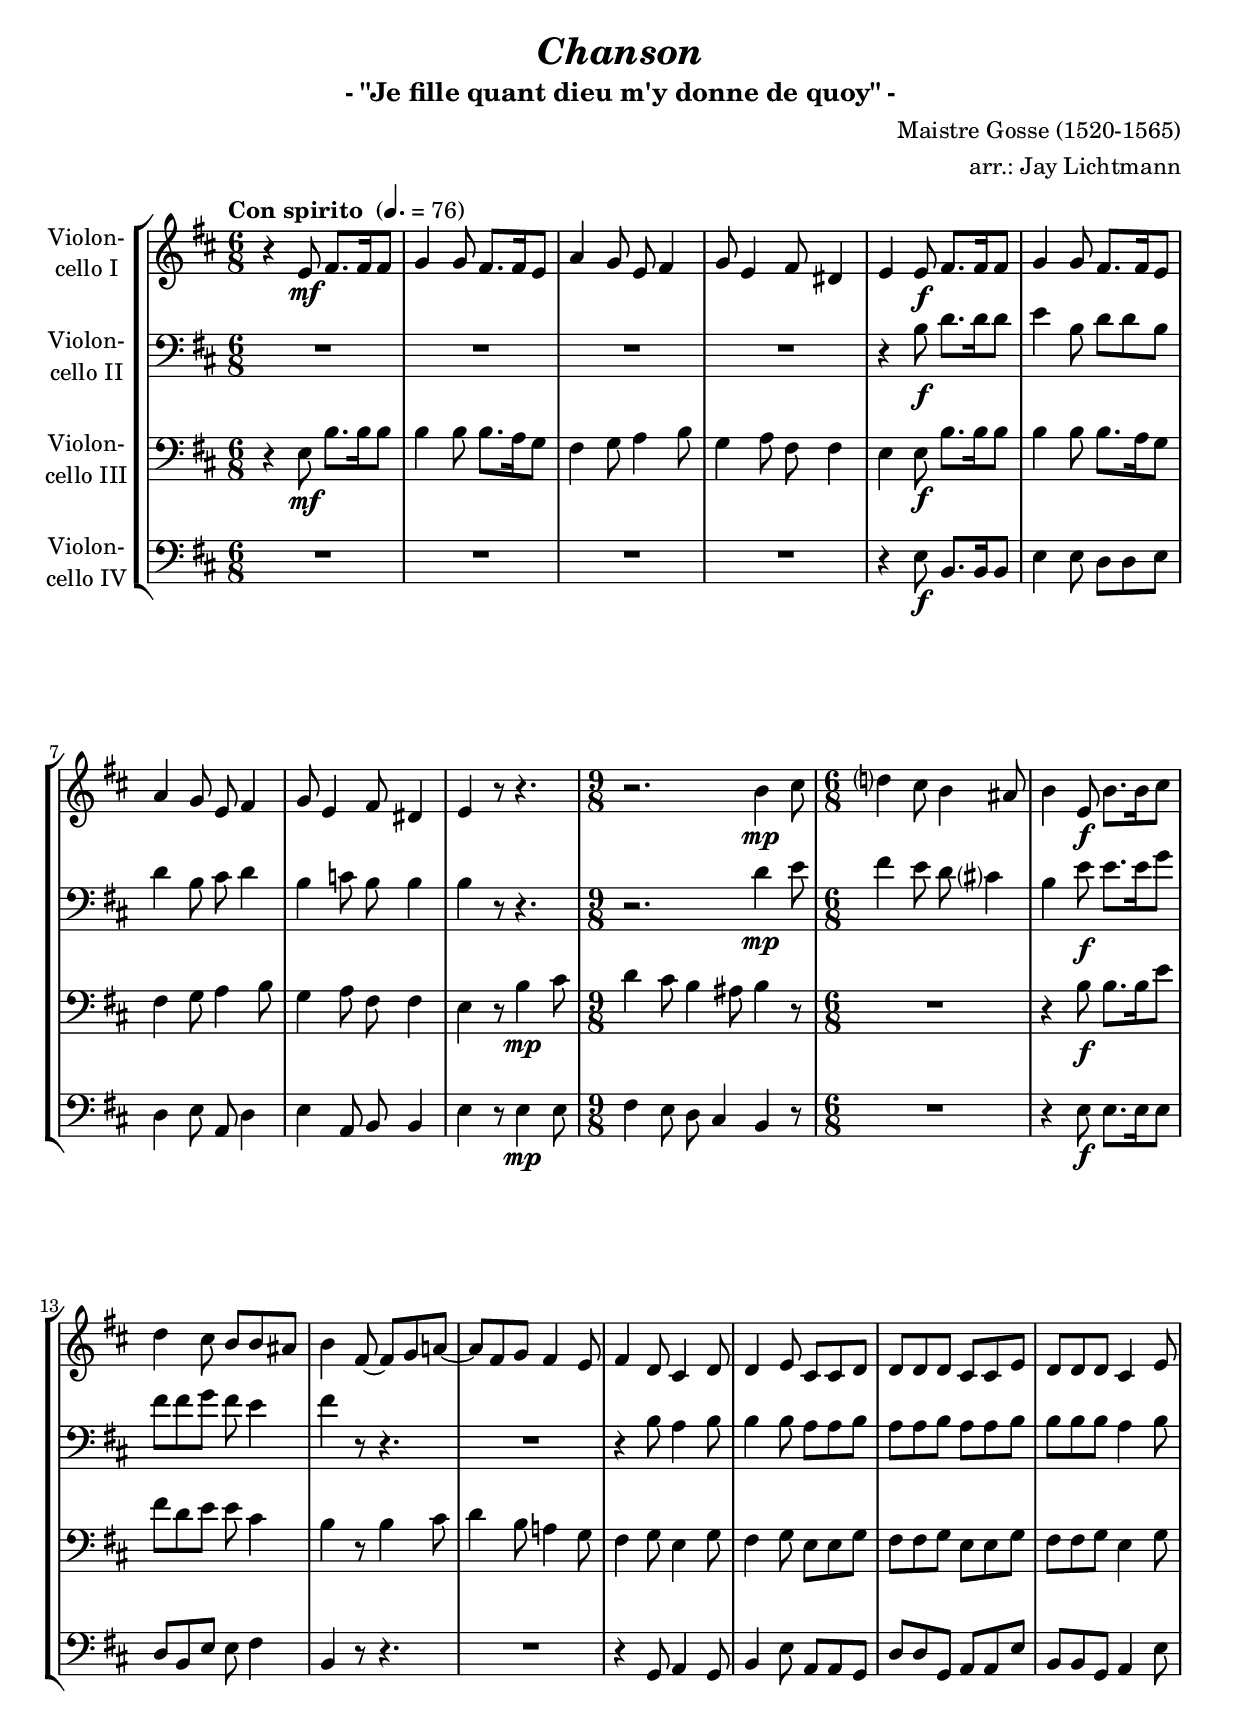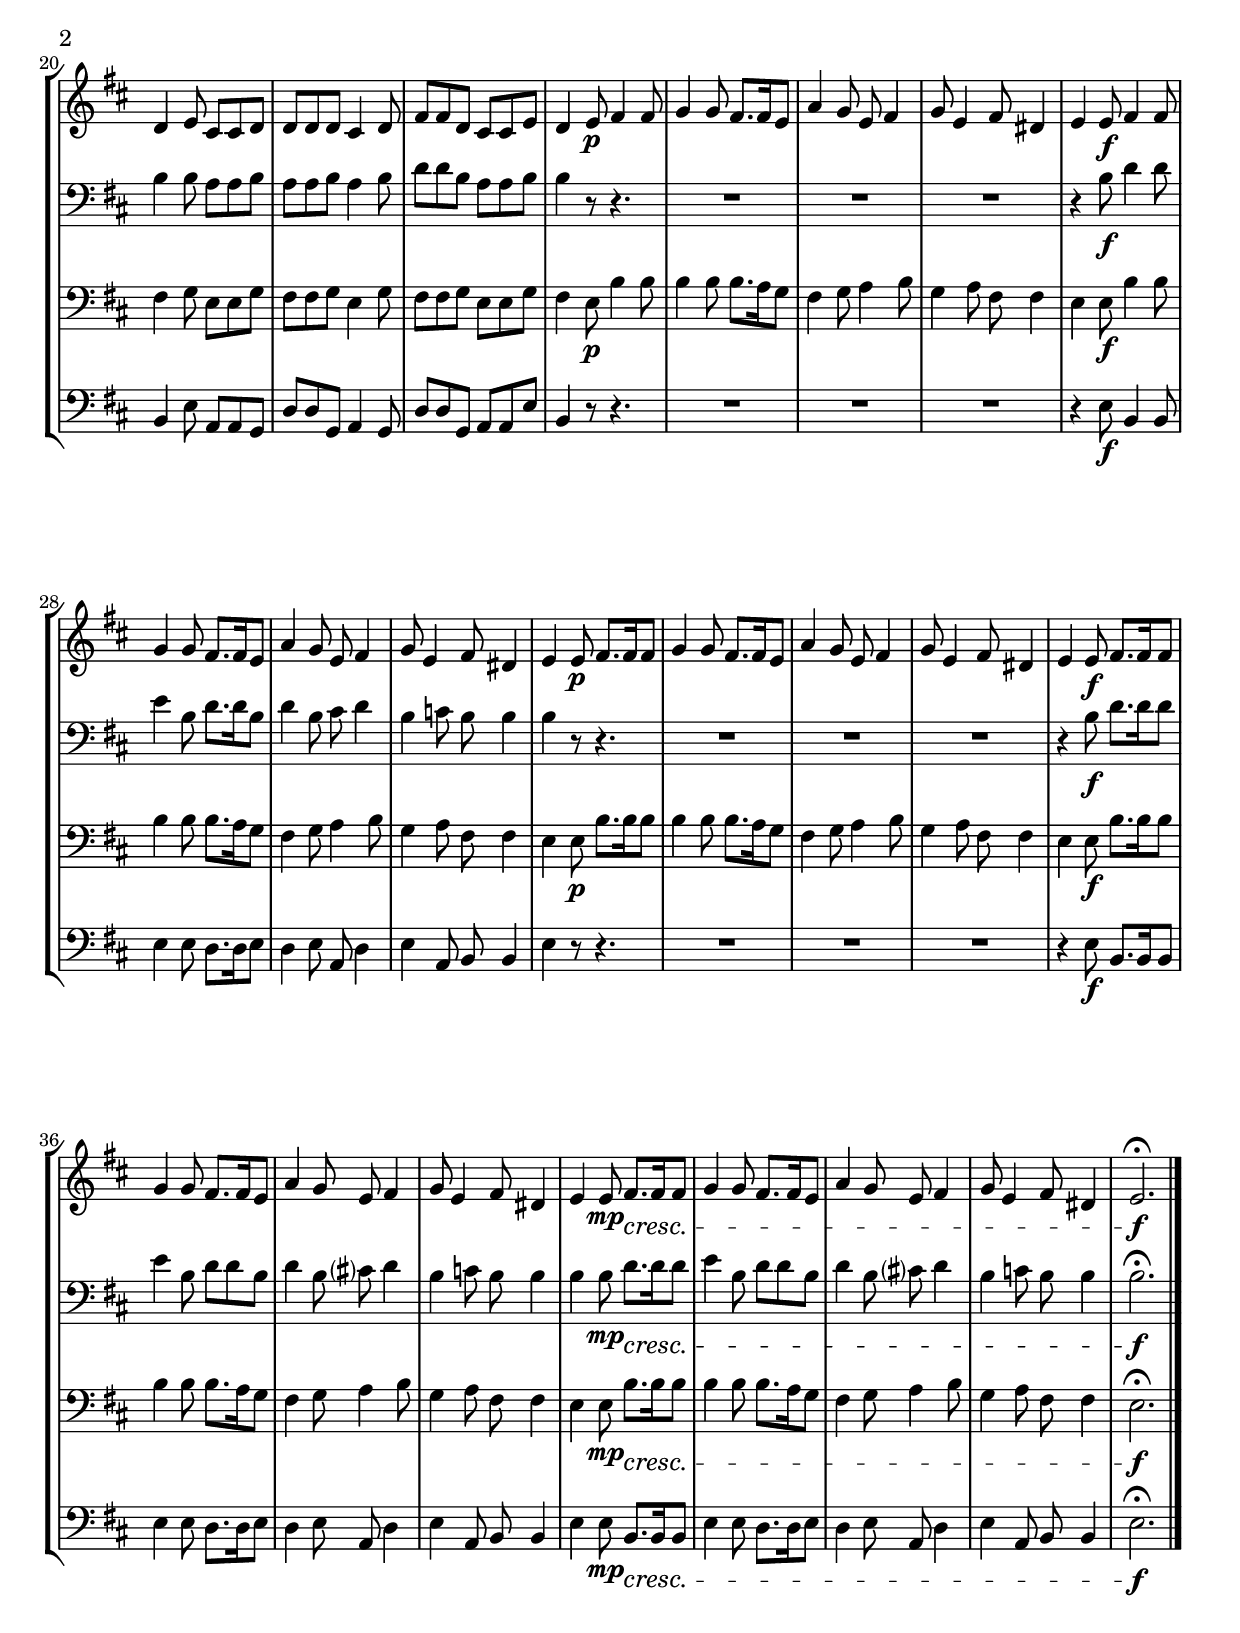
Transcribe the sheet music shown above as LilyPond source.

\version "2.18.2"
\include "deutsch.ly"
  
#(set-global-staff-size 20.25)

\header {
  title     = \markup \bold \italic "Chanson"
  subtitle  = "- \"Je fille quant dieu m'y donne de quoy\" -"
  composer  = "Maistre Gosse (1520-1565)"
  arranger  = "arr.: Jay Lichtmann"
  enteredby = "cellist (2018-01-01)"
%  piece     = ""
}

voiceconsts = {
  \key es \major
  \time 6/8
  \clef "bass"
%  \numericTimeSignature
  \compressFullBarRests
  % Set default beaming for all staves
% \set Timing.beamExceptions = #'()
% \set Timing.baseMoment     = #(ly:make-moment 1 4)
% \set Timing.beatStructure  = #'(1 1 1)
  \tempo "Con spirito " 4.=76
}

micl = "clarinet"
mifl = "flute"
miob = "oboe"
mifh = "french horn"
misx = "tenor sax"
mist = "string ensemble 1"
miba = "cello"

va = \relative c'' {
  \voiceconsts
  \clef "treble"
  
  r4 f8\mf g8. g16 g8
  as4 as8 g8. g16 f8
  b4 as8 f g4
  as8 f4 g8 e4
  f f8\f g8. g16 g8
  as4 as8 g8. g16 f8
  b4 as8 f g4

  as8 f4 g8 e4
  f r8 r4. \time 9/8
  r2. c'4\mp d8 \time 6/8
  es?4 d8 c4 h8
  c4 f,8\f c'8. c16 d8
  es4 d8 c c h
  c4 g8~ g as8 b!~
  b g as g4 f8

  g4 es8 d4 es8
  es4 f8 d d es
  es es es d d f
  es es es d4 f8
  es4 f8 d d es
  es es es d4 es8
  g g es d d f

  es4 f8\p g4 g8
  as4 as8 g8. g16 f8
  b4 as8 f g4
  as8 f4 g8 e4
  f f8\f g4 g8
  as4 as8 g8. g16 f8
  b4 as8 f g4

  as8 f4 g8 e4
  f f8\p g8. g16 g8
  as4 as8 g8. g16 f8
  b4 as8 f g4
  as8 f4 g8 e4
  f f8\f g8. g16 g8
  as4 as8 g8. g16 f8

  b4 as8 f g4
  as8 f4 g8 e4
  f4 f8\mp g8.\cresc g16 g8
  as4 as8 g8. g16 f8
  b4 as8 f g4
  as8 f4 g8 e4
  f2.\fermata\f \bar "|."
}

vb = \relative c'' {
  \voiceconsts

  R2.*4
  r4 c8\f es8. es16 es8
  f4 c8 es es c
  es4 c8 d es4
  c des8 c c4
  c r8 r4. \time 9/8

  r2. es4\mp f8 \time 6/8
  g4 f8 es d?4
  c f8\f f8. f16 as8
  g g as g f4
  g r8 r4.
  R2.

  r4 c,8 b4 c8
  c4 c8 b b c
  b b c b b c
  c c c b4 c8
  c4 c8 b b c
  b b c b4 c8

  es es c b b c
  c4 r8 r4.
  R2.*3
  r4 c8\f es4 es8
  f4 c8 es8. es16 c8
  es4 c8 d es4

  c des8 c c4
  c r8 r4.
  R2.*3
  r4 c8\f es8. es16 es8
  f4 c8 es es c
  es4 c8 d? es4

  c des8 c c4
  c c8\mp es8.\cresc es16 es8
  f4 c8 es es c
  es4 c8 d? es4
  c des8 c c4
  c2.\fermata\f \bar "|."
}

vc = \relative c' {
  \voiceconsts

  r4 f8\mf c'8. c16 c8
  c4 c8 c8. b16 as8
  g4 as8 b4 c8
  as4 b8 g g4
  f f8\f c'8. c16 c8
  c4 c8 c8. b16 as8
  g4 as8 b4 c8

  as4 b8 g g4
  f r8 c'4\mp d8 \time 9/8
  es4 d8 c4 h8 c4 r8 \time 6/8
  R2.
  r4 c8\f c8. c16 f8
  g es f f d4
  c r8 c4 d8

  es4 c8 b!4 as8
  g4 as8 f4 as8
  g4 as8 f f as
  g g as f f as
  g g as f4 as8
  g4 as8 f f as
  g g as f4 as8

  g g as f f as
  g4 f8\p c'4 c8
  c4 c8 c8. b16 as8
  g4 as8 b4 c8
  as4 b8 g g4
  f f8\f c'4 c8
  c4 c8 c8. b16 as8
  g4 as8 b4 c8

  as4 b8 g g4
  f f8\p c'8. c16 c8
  c4 c8 c8. b16 as8
  g4 as8 b4 c8
  as4 b8 g g4
  f f8\f c'8. c16 c8
  c4 c8 c8. b16 as8

  g4 as8 b4 c8
  as4 b8 g g4
  f4 f8\mp c'8.\cresc c16 c8
  c4 c8 c8. b16 as8
  g4 as8 b4 c8
  as4 b8 g g4
  f2.\fermata\f \bar "|."
}

vd = \relative c' {
  \voiceconsts

  R2.*4
  r4 f8\f c8. c16 c8
  f4 f8 es es f
  es4 f8 b, es4
  f b,8 c c4
  f r8 f4\mp f8 \time 9/8

  g4 f8 es d4 c r8 \time 6/8
  R2.
  r4 f8\f f8. f16 f8
  es c f f g4
  c, r8 r4.
  R2.

  r4 as8 b4 as8
  c4 f8 b, b as
  es' es as, b b f'
  c c as b4 f'8
  c4 f8 b, b as
  es' es as, b4 as8

  es' es as, b b f'
  c4 r8 r4.
  R2.*3
  r4 f8\f c4 c8
  f4 f8 es8. es16 f8
  es4 f8 b, es4

  f b,8 c c4
  f r8 r4.
  R2.*3
  r4 f8\f c8. c16 c8
  f4 f8 es8. es16 f8
  es4 f8 b, es4

  f b,8 c c4
  f f8\mp c8.\cresc c16 c8
  f4 f8 es8. es16 f8
  es4 f8 b, es4
  f b,8 c c4
  f2.\fermata\f \bar "|."
}


music = \new StaffGroup <<
      \new Staff {
	\set Staff.midiInstrument = \miba
	\set Staff.instrumentName = \markup \center-column { "Violon-" "cello I" }
	\transpose es d, { \va }
      }

      \new Staff {
	\set Staff.midiInstrument = \miba
	\set Staff.instrumentName = \markup \center-column { "Violon-" "cello II" }
	\transpose es d, { \vb }
      }

      \new Staff {
	\set Staff.midiInstrument = \miba
	\set Staff.instrumentName = \markup \center-column { "Violon-" "cello III" }
	\transpose es d, { \vc }
      }

      \new Staff {
	\set Staff.midiInstrument = \miba
	\set Staff.instrumentName = \markup \center-column { "Violon-" "cello IV" }
	\transpose es d, { \vd }
      }
>>

\book {
  \score {
    \music
    \layout {}
  }

  \score {
    \unfoldRepeats \music

    \midi {
      \context {
        \Score
      }
    }
  }
}
